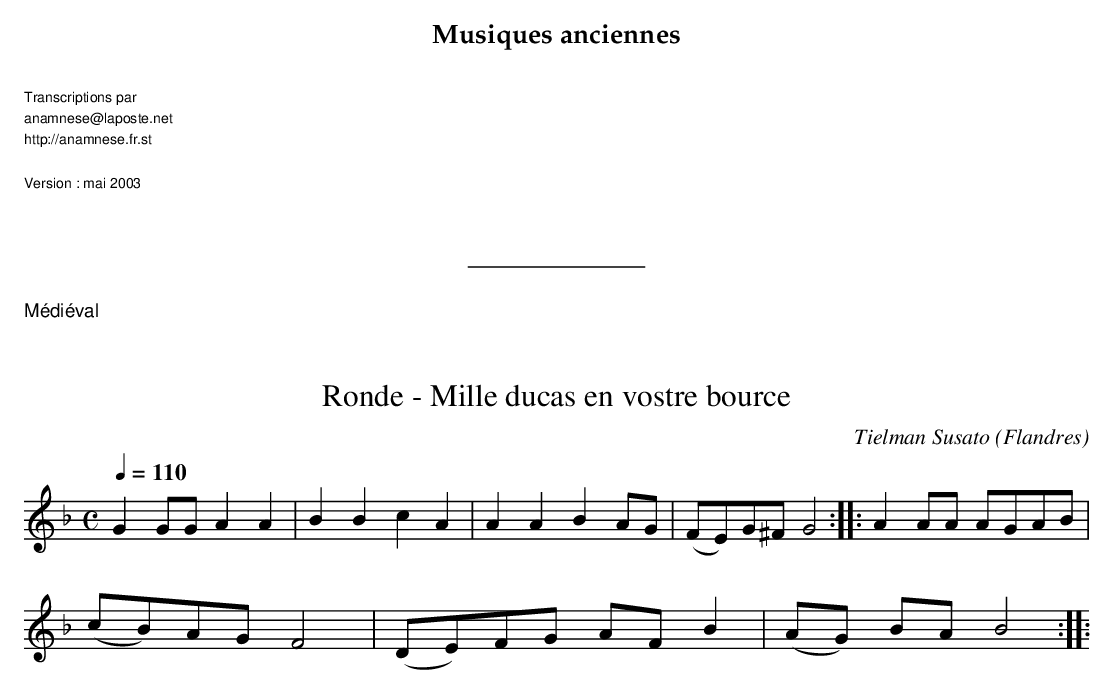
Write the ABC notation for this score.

X:1
T:Ronde - Mille ducas en vostre bource
C:Tielman Susato
O:Flandres
M:C
L:1/8
Q:1/4=110
K:F
G2 GG A2A2 | B2B2c2A2 | A2A2B2 AG | (FE)G^F G4 :: A2 AA AGAB |
(cB)AG F4 | (DE)FG AF B2 | (AG) BA B4 ::
